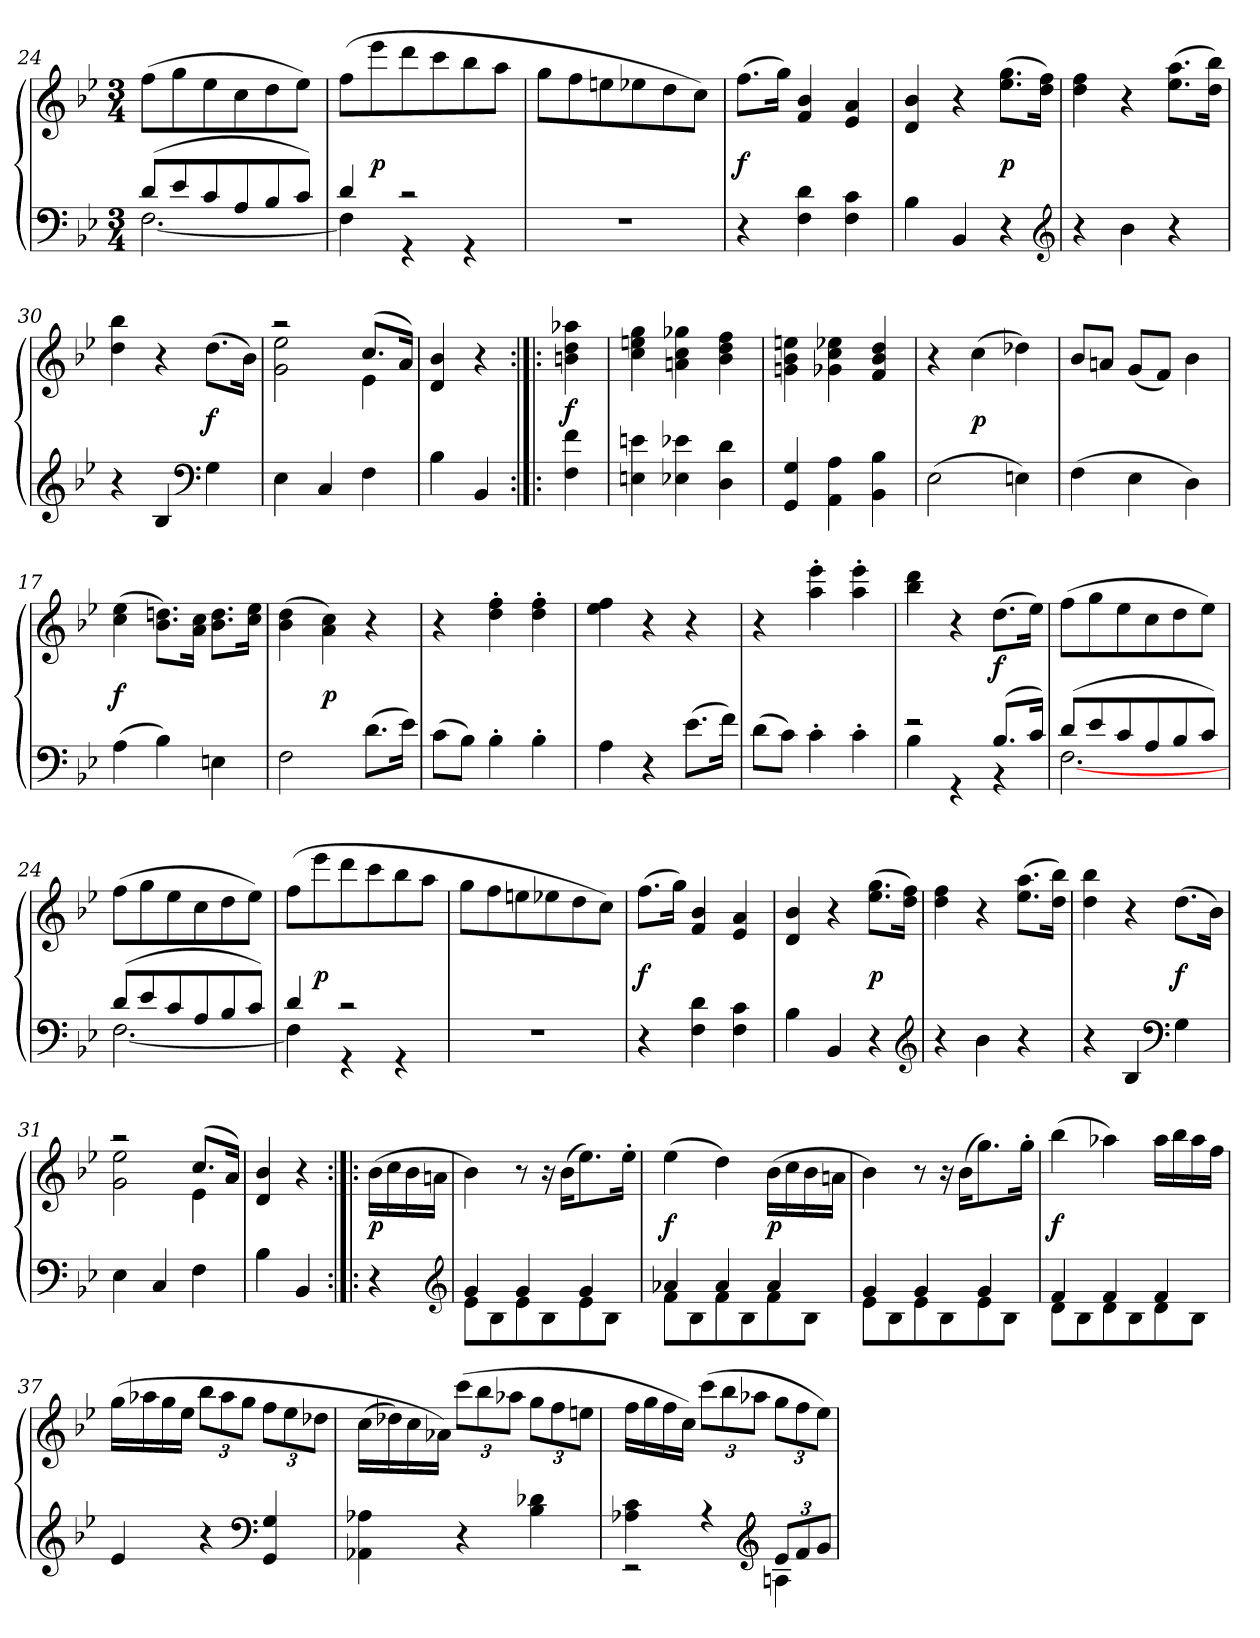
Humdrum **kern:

**kern	**kern	**dynam
*part1	*part1	*part1
*staff2	*staff1	*staff1/2
*clefF4	*clefG2	*
*k[b-e-]	*k[b-e-]	*
*B-:	*B-:	*
*M3/4	*M3/4	*
=24	=24	=24
*^	*	*
(8d/L	[2.F\	(8ff\L	.
8e-/	.	8gg\	.
8c/	.	8ee-\	.
8A/	.	8cc\	.
8B-/	.	8dd\	.
8c/J)	.	8ee-\J)	.
=25	=25	=25	=25
4d/	4F\]	(8ff\L	.
.	.	8eee-\	p
2r	4r	8ddd\	.
.	.	8ccc\	.
.	4r	8bb-\	.
.	.	8aa\J	.
*v	*v	*	*
=26	=26	=26
2.r	8gg\L	.
.	8ff\	.
.	8een\	.
.	8ee-X\	.
.	8dd\	.
.	8cc\J)	.
=27	=27	=27
4r	(8.ff\L	f
.	16gg\Jk)	.
4F\ 4d\	4f/ 4b-/	.
4F\ 4c\	4e-/ 4a/	.
=28	=28	=28
4B-\	4d/ 4b-/	.
4BB-/	4r	.
4r	(8.ee-\ 8.gg\L	p
.	16dd\ 16ff\Jk)	.
*clefG2	*	*
=29	=29	=29
4r	4dd\ 4ff\	.
4b-\	4r	.
4r	(8.ee-\ 8.aa\L	.
.	16dd\ 16bb-\Jk)	.
=30	=30	=30
4r	4dd\ 4bb-\	.
4B-/	4r	.
*clefF4	*	*
4G\	(8.dd\L	f
.	16b-\Jk)	.
=31	=31	=31
*	*^	*
4E-\	2r	2g\ 2ee-\	.
4C/	.	.	.
4F\	(8.cc/L	4e-\	.
.	16a/Jk)	.	.
*	*v	*v	*
=32	=32	=32
4B-\	4d/ 4b-/	.
4BB-/	4r	.
=:|!|:	=:|!|:	=:|!|:
4F\ 4f\	4bn\ 4dd\ 4aa-X\	f
=13	=13	=13
4En\ 4en\	4cc\ 4een\ 4gg\	.
4E-X\ 4e-X\	4an\ 4cc\ 4gg-X\	.
4D\ 4d\	4b-\ 4dd\ 4ff\	.
=14	=14	=14
4GG/ 4G/	4gn\ 4b-\ 4een\	.
4AA\ 4A\	4g-X\ 4cc\ 4ee-X\	.
4BB-\ 4B-\	4f/ 4b-/ 4dd/	.
=15	=15	=15
(2E-\	4r	.
.	(4cc\	p
4En\)	4dd-X\)	.
=16	=16	=16
(4F\	8b-/L	.
.	8an/J	.
4E-\	(8g/L	.
.	8f/J)	.
4D\)	4b-\	.
=17	=17	=17
(4A\	(4cc\ 4ee-\	f
4B-\)	8.b-\ 8.ddn\L)	.
.	16a\ 16cc\Jk	.
4En\	8.b-\ 8.dd\L	.
.	16cc\ 16ee-\Jk	.
=18	=18	=18
2F\	(4b-\ 4dd\	.
.	4a\ 4cc\)	p
(8.d\L	4r	.
16e-\Jk)	.	.
=19	=19	=19
(8c\L	4r	.
8B-\J)	.	.
4B-'\	4dd'\ 4ff'\	.
4B-'\	4dd'\ 4ff'\	.
=20	=20	=20
4A\	4ee-\ 4ff\	.
4r	4r	.
(8.e-\L	4r	.
16f\Jk)	.	.
=21	=21	=21
(8d\L	4r	.
8c\J)	.	.
4c'\	4aa'\ 4eee-'\	.
4c'\	4aa'\ 4eee-'\	.
=22	=22	=22
*^	*	*
2r	4B-\	4bb-\ 4ddd\	.
.	4r	4r	.
(8.B-/L	4r	(8.dd\L	f
16c/Jk)	.	16ee-\Jk)	.
=23	=23	=23	=23
(8d/L	[2.F\	(8ff\L	.
8e-/	.	8gg\	.
8c/	.	8ee-\	.
8A/	.	8cc\	.
8B-/	.	8dd\	.
8c/J)	.	8ee-\J)	.
=24	=24	=24	=24
(8d/L	[2.F\	(8ff\L	.
8e-/	.	8gg\	.
8c/	.	8ee-\	.
8A/	.	8cc\	.
8B-/	.	8dd\	.
8c/J)	.	8ee-\J)	.
=25	=25	=25	=25
4d/	4F\]	(8ff\L	.
.	.	8eee-\	p
2r	4r	8ddd\	.
.	.	8ccc\	.
.	4r	8bb-\	.
.	.	8aa\J	.
*v	*v	*	*
=26	=26	=26
2.r	8gg\L	.
.	8ff\	.
.	8een\	.
.	8ee-X\	.
.	8dd\	.
.	8cc\J)	.
=27	=27	=27
4r	(8.ff\L	f
.	16gg\Jk)	.
4F\ 4d\	4f/ 4b-/	.
4F\ 4c\	4e-/ 4a/	.
=28	=28	=28
4B-\	4d/ 4b-/	.
4BB-/	4r	.
4r	(8.ee-\ 8.gg\L	p
.	16dd\ 16ff\Jk)	.
*clefG2	*	*
=29	=29	=29
4r	4dd\ 4ff\	.
4b-\	4r	.
4r	(8.ee-\ 8.aa\L	.
.	16dd\ 16bb-\Jk)	.
=30	=30	=30
4r	4dd\ 4bb-\	.
4B-/	4r	.
*clefF4	*	*
4G\	(8.dd\L	f
.	16b-\Jk)	.
=31	=31	=31
*	*^	*
4E-\	2r	2g\ 2ee-\	.
4C/	.	.	.
4F\	(8.cc/L	4e-\	.
.	16a/Jk)	.	.
*	*v	*v	*
=32	=32	=32
4B-\	4d/ 4b-/	.
4BB-/	4r	.
=:|!|:	=:|!|:	=:|!|:
4r	(16b-\LL	p
.	16cc\	.
.	16b-\	.
.	16an\JJ	.
*clefG2	*	*
=33	=33	=33
*^	*	*
4g/	8e-\L	4b-\)	.
.	8B-\	.	.
4g/	8e-\	8r	.
.	8B-\	16r	.
.	.	(16b-\KL	.
4g/	8e-\	8.ee-\)	.
.	8B-\J	.	.
.	.	16ee-'\Jk	.
=34	=34	=34	=34
4a-/	8f\L	(4ee-\	f
.	8B-\	.	.
4a-/	8f\	4dd\)	.
.	8B-\	.	.
4a-/	8f\	(16b-\LL	p
.	.	16cc\	.
.	8B-\J	16b-\	.
.	.	16an\JJ	.
=35	=35	=35	=35
4g/	8e-\L	4b-\)	.
.	8B-\	.	.
4g/	8e-\	8r	.
.	8B-\	16r	.
.	.	(16b-\KL	.
4g/	8e-\	8.gg\)	.
.	8B-\J	.	.
.	.	16gg'\Jk	.
=36	=36	=36	=36
4f/	8d\L	(4bb-\	f
.	8B-\	.	.
4f/	8d\	4aa-\)	.
.	8B-\	.	.
4f/	8d\	16aa-\LL	.
.	.	16bb-\	.
.	8B-\J	16aa-\	.
.	.	16ff\JJ	.
*v	*v	*	*
=37	=37	=37
4e-/	(16gg\LL	.
.	16aa-\	.
.	16gg\	.
.	16ee-\JJ	.
4r	12bb-\L	.
.	12aa-\	.
.	12gg\J	.
*clefF4	*	*
4GG/ 4G/	12ff\L	.
.	12ee-\	.
.	12dd-X\J	.
=38	=38	=38
4AA-\ 4A-\	(16cc\LL	.
.	16dd-X\)	.
.	16cc\	.
.	16a-\JJ)	.
4r	(12ccc\L	.
.	12bb-\	.
.	12aa-\J	.
4B-\ 4d-X\	12gg\L	.
.	12ff\	.
.	12een\J	.
=39	=39	=39
*^	*	*
4A-\ 4c\	2r	16ff\LL	.
.	.	16gg\	.
.	.	16ff\	.
.	.	16cc\JJ)	.
4r	.	(12ccc\L	.
.	.	12bb-\	.
.	.	12aa-\J	.
*clefG2	*	*	*
4An\	12e-/L	12gg\L	.
.	12f/	12ff\	.
.	12g/J	12ee-\J)	.
*v	*v	*	*
=	=	=
*-	*-	*-
